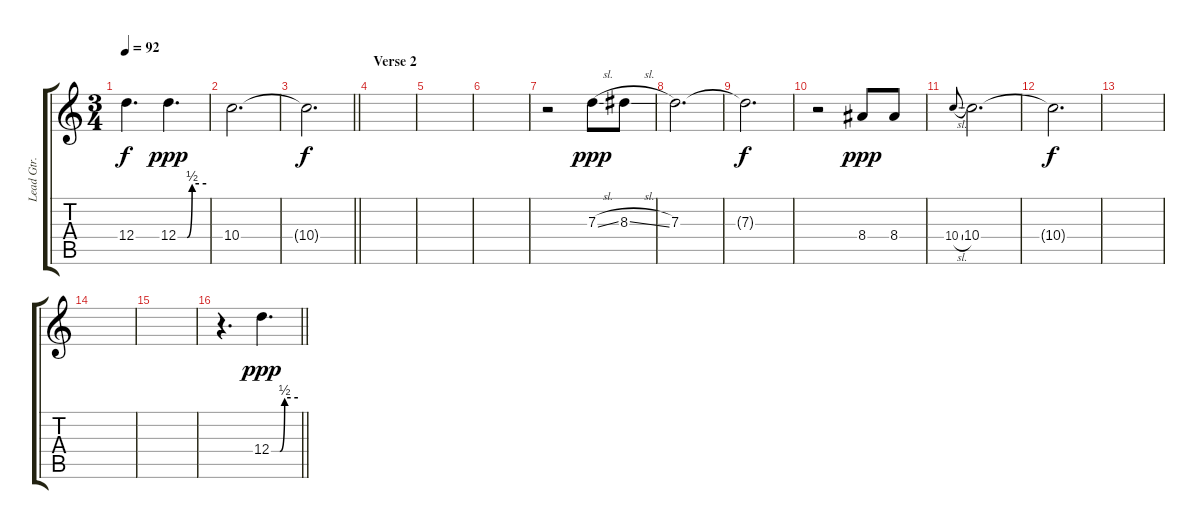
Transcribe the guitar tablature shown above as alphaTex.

\track ("Lead Gtr." "Lead Gtr.") {instrument overdrivenguitar}
\staff {score tabs}
\tuning (E4 B3 G3 D3 A2 E2) {hide}
\ts (3 4)
\tempo 92
\clef g2
\ks c
12.4{t}.4{d dy f} 12.4{be (custom 0 0 19 0 30 2 60 2)}.4{d dy ppp} |
10.4.2{d} |
\barLineRight lightlight
10.4{t}.2{d dy f} |
\section ("" "Verse 2")
|
|
|
r.2 7.3{sl}.8{dy ppp} 8.3{sl}.8 |
7.3.2{d} |
7.3{t}.2{d dy f} |
r.2 8.4.8{dy ppp} 8.4.8 |
10.4{sl}.8{gr onbeat} 10.4.2{d} |
10.4{t}.2{d dy f} |
|
|
|
\barLineRight lightlight
r.4{d} 12.4{be (custom 0 0 19 0 30 2 60 2)}.4{d dy ppp}
